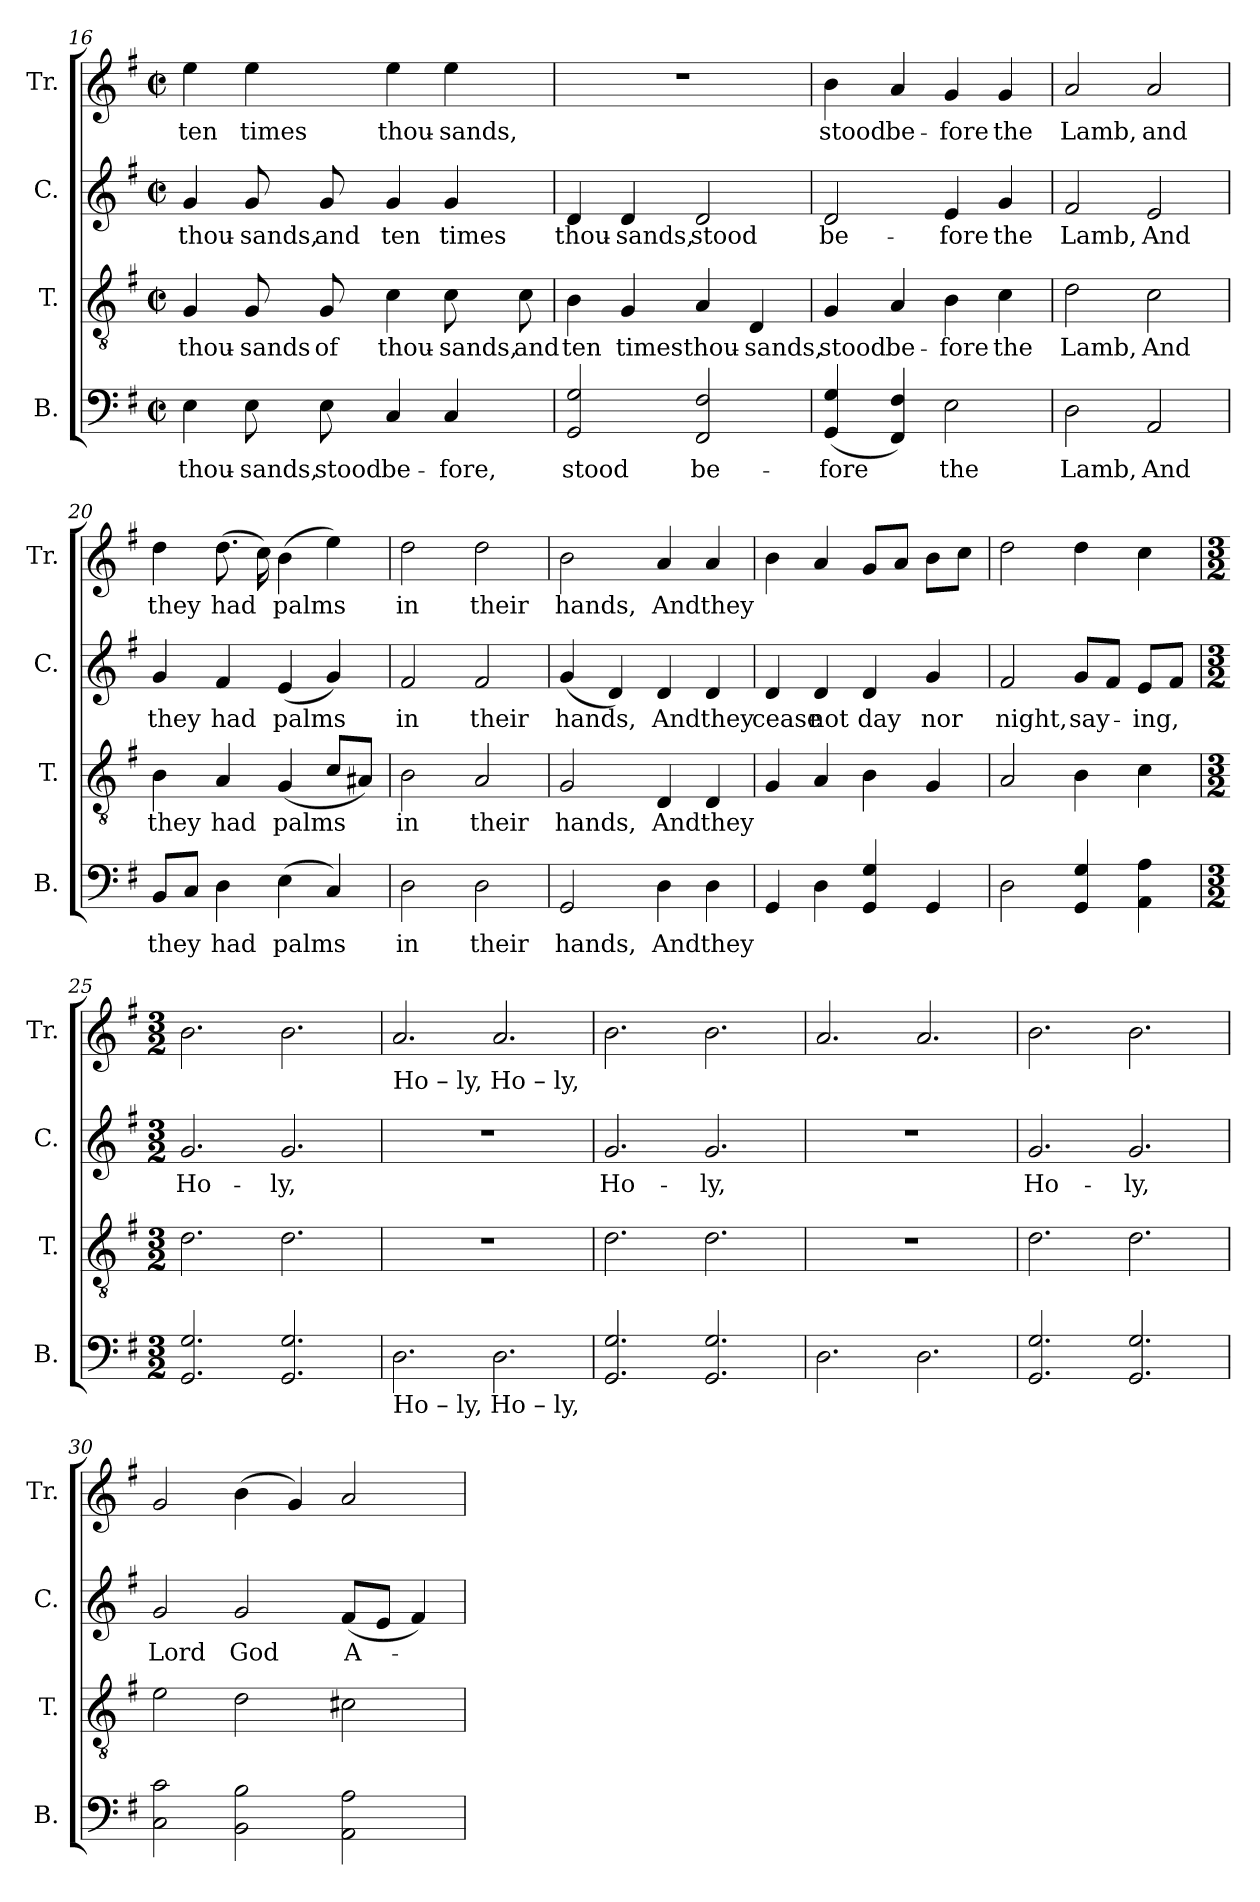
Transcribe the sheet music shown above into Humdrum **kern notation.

**kern	**text	**kern	**text	**kern	**text	**kern	**text
*part4	*part4	*part3	*part3	*part2	*part2	*part1	*part1
*staff4	*staff4	*staff3	*staff3	*staff2	*staff2	*staff1	*staff1
*I"B.	*	*I"T.	*	*I"C.	*	*I"Tr.	*
*I'B.	*	*I'T.	*	*I'C.	*	*I'Tr.	*
*clefF4	*	*clefGv2	*	*clefG2	*	*clefG2	*
*k[f#]	*	*k[f#]	*	*k[f#]	*	*k[f#]	*
*M2/2	*	*M2/2	*	*M2/2	*	*M2/2	*
*met(c|)	*	*met(c|)	*	*met(c|)	*	*met(c|)	*
=16	=16	=16	=16	=16	=16	=16	=16
4E\	thou-	4G/	thou-	4g/	thou-	4ee\	ten
8E\	-sands,	8G/	-sands	8g/	-sands,	4ee\	times
8E\	stood	8G/	of	8g/	and	.	.
4C/	be-	4c\	thou-	4g/	ten	4ee\	thou-
4C/	-fore,	8c\	-sands,	4g/	times	4ee\	-sands,
.	.	8c\	and	.	.	.	.
!!LO:PB:g=z
=17	=17	=17	=17	=17	=17	=17	=17
2GG/ 2G/	stood	4B\	ten	4d/	thou-	1r	.
.	.	4G/	times	4d/	-sands,	.	.
2FF#/ 2F#/	be-	4A/	thou-	2d/	stood	.	.
.	.	4D/	-sands,	.	.	.	.
=18	=18	=18	=18	=18	=18	=18	=18
(4GG/ 4G/	-fore	4G/	stood	2d/	be-	4b\	stood
4FF#/ 4F#/)	.	4A/	be-	.	.	4a/	be-
2E\	the	4B\	-fore	4e/	-fore	4g/	-fore
.	.	4c\	the	4g/	the	4g/	the
=19	=19	=19	=19	=19	=19	=19	=19
2D\	Lamb,	2d\	Lamb,	2f#/	Lamb,	2a/	Lamb,
2AA/	And	2c\	And	2e/	And	2a/	and
=20	=20	=20	=20	=20	=20	=20	=20
8BB/L	they	4B\	they	4g/	they	4dd\	they
8C/J	.	.	.	.	.	.	.
4D\	had	4A/	had	4f#/	had	(8.dd\	had
.	.	.	.	.	.	16cc\)	.
(4E\	palms	(4G/	palms	(4e/	palms	(4b\	palms
4C/)	.	8c/L	.	4g/)	.	4ee\)	.
.	.	8A#X/J)	.	.	.	.	.
=21	=21	=21	=21	=21	=21	=21	=21
2D\	in	2B\	in	2f#/	in	2dd\	in
2D\	their	2A/	their	2f#/	their	2dd\	their
=22	=22	=22	=22	=22	=22	=22	=22
2GG/	hands,	2G/	hands,	(4g/	hands,	2b\	hands,
.	.	.	.	4d/)	.	.	.
4D\	And	4D/	And	4d/	And	4a/	And
4D\	they	4D/	they	4d/	they	4a/	they
!!LO:LB:g=z
=23	=23	=23	=23	=23	=23	=23	=23
4GG/	.	4G/	.	4d/	cease	4b\	.
4D\	.	4A/	.	4d/	not	4a/	.
4GG/ 4G/	.	4B\	.	4d/	day	8g/L	.
.	.	.	.	.	.	8a/J	.
4GG/	.	4G/	.	4g/	nor	8b\L	.
.	.	.	.	.	.	8cc\J	.
=24	=24	=24	=24	=24	=24	=24	=24
2D\	.	2A/	.	2f#/	night,	2dd\	.
4GG/ 4G/	.	4B\	.	8g/L	say-	4dd\	.
.	.	.	.	8f#/J	.	.	.
4AA\ 4A\	.	4c\	.	8e/L	-ing,	4cc\	.
.	.	.	.	8f#/J	.	.	.
=25	=25	=25	=25	=25	=25	=25	=25
*M3/2	*	*M3/2	*	*M3/2	*	*M3/2	*
2.GG/ 2.G/	.	2.d\	.	2.g/	Ho-	2.b\	.
2.GG/ 2.G/	.	2.d\	.	2.g/	-ly,	2.b\	.
=26	=26	=26	=26	=26	=26	=26	=26
!	!	!	!	!	!	!LO:TX:b:t=Ho  – ly,                       Ho  – ly,	!
!LO:TX:b:t=Ho  – ly,                      Ho  – ly,	!	!	!	!	!	!	!
2.D\	.	1.r	.	1.r	.	2.a/	.
2.D\	.	.	.	.	.	2.a/	.
=27	=27	=27	=27	=27	=27	=27	=27
2.GG/ 2.G/	.	2.d\	.	2.g/	Ho-	2.b\	.
2.GG/ 2.G/	.	2.d\	.	2.g/	-ly,	2.b\	.
=28	=28	=28	=28	=28	=28	=28	=28
2.D\	.	1.r	.	1.r	.	2.a/	.
2.D\	.	.	.	.	.	2.a/	.
=29	=29	=29	=29	=29	=29	=29	=29
2.GG/ 2.G/	.	2.d\	.	2.g/	Ho-	2.b\	.
2.GG/ 2.G/	.	2.d\	.	2.g/	-ly,	2.b\	.
=30	=30	=30	=30	=30	=30	=30	=30
2C\ 2c\	.	2e\	.	2g/	Lord	2g/	.
2BB\ 2B\	.	2d\	.	2g/	God	(4b\	.
.	.	.	.	.	.	4g/)	.
2AA\ 2A\	.	2c#X\	.	(8f#/L	A-	2a/	.
.	.	.	.	8e/J	.	.	.
.	.	.	.	4f#/)	.	.	.
=	=	=	=	=	=	=	=
*-	*-	*-	*-	*-	*-	*-	*-
